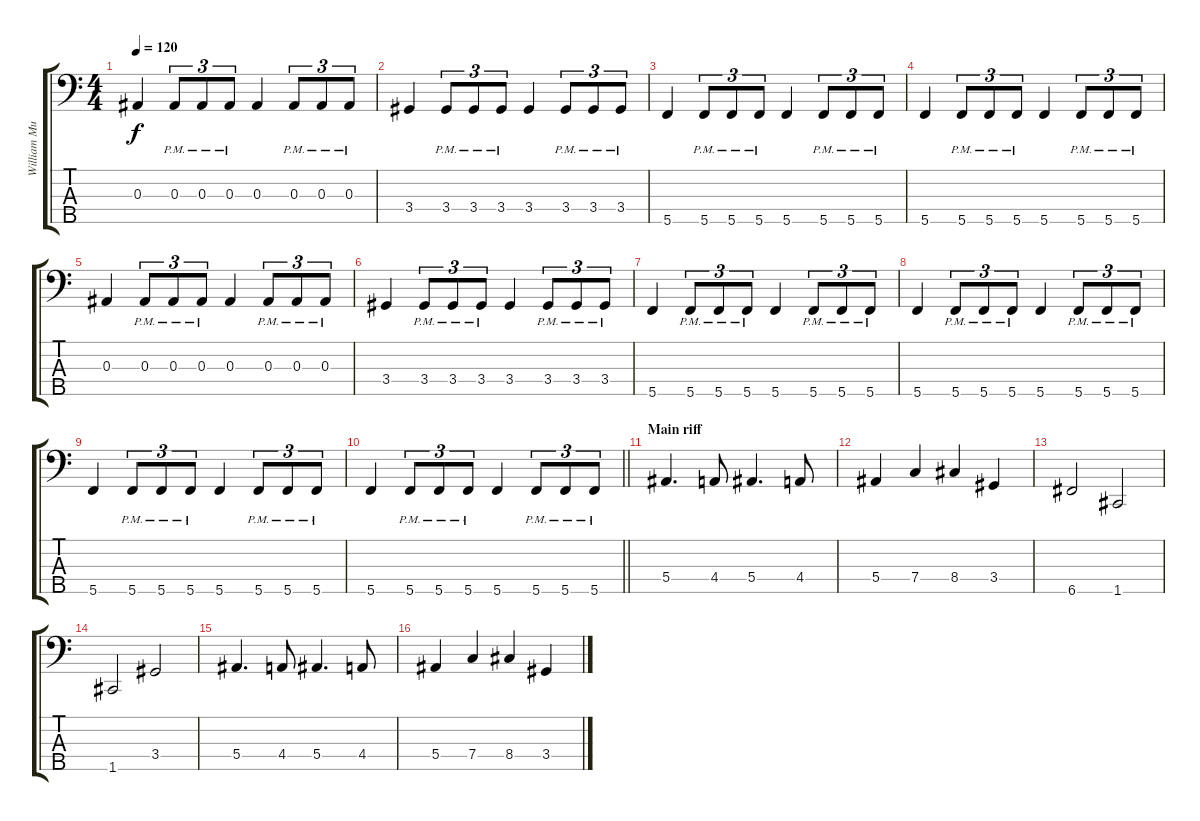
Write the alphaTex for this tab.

\track ("William Murderface" "William Mu") {instrument electricbassfinger}
\staff {score tabs}
\tuning (G2 Eb2 Bb1 F1 C1) {hide}
\ts (4 4)
\tempo 120
\clef f4
\ks c
0.3.4{dy f} 0.3{pm}.8{tu (3 2)} 0.3{pm}.8{tu (3 2)} 0.3{pm}.8{tu (3 2)} 0.3.4 0.3{pm}.8{tu (3 2)} 0.3{pm}.8{tu (3 2)} 0.3{pm}.8{tu (3 2)} |
3.4.4 3.4{pm}.8{tu (3 2)} 3.4{pm}.8{tu (3 2)} 3.4{pm}.8{tu (3 2)} 3.4.4 3.4{pm}.8{tu (3 2)} 3.4{pm}.8{tu (3 2)} 3.4{pm}.8{tu (3 2)} |
5.5.4 5.5{pm}.8{tu (3 2)} 5.5{pm}.8{tu (3 2)} 5.5{pm}.8{tu (3 2)} 5.5.4 5.5{pm}.8{tu (3 2)} 5.5{pm}.8{tu (3 2)} 5.5{pm}.8{tu (3 2)} |
5.5.4 5.5{pm}.8{tu (3 2)} 5.5{pm}.8{tu (3 2)} 5.5{pm}.8{tu (3 2)} 5.5.4 5.5{pm}.8{tu (3 2)} 5.5{pm}.8{tu (3 2)} 5.5{pm}.8{tu (3 2)} |
0.3.4 0.3{pm}.8{tu (3 2)} 0.3{pm}.8{tu (3 2)} 0.3{pm}.8{tu (3 2)} 0.3.4 0.3{pm}.8{tu (3 2)} 0.3{pm}.8{tu (3 2)} 0.3{pm}.8{tu (3 2)} |
3.4.4 3.4{pm}.8{tu (3 2)} 3.4{pm}.8{tu (3 2)} 3.4{pm}.8{tu (3 2)} 3.4.4 3.4{pm}.8{tu (3 2)} 3.4{pm}.8{tu (3 2)} 3.4{pm}.8{tu (3 2)} |
5.5.4 5.5{pm}.8{tu (3 2)} 5.5{pm}.8{tu (3 2)} 5.5{pm}.8{tu (3 2)} 5.5.4 5.5{pm}.8{tu (3 2)} 5.5{pm}.8{tu (3 2)} 5.5{pm}.8{tu (3 2)} |
5.5.4 5.5{pm}.8{tu (3 2)} 5.5{pm}.8{tu (3 2)} 5.5{pm}.8{tu (3 2)} 5.5.4 5.5{pm}.8{tu (3 2)} 5.5{pm}.8{tu (3 2)} 5.5{pm}.8{tu (3 2)} |
5.5.4 5.5{pm}.8{tu (3 2)} 5.5{pm}.8{tu (3 2)} 5.5{pm}.8{tu (3 2)} 5.5.4 5.5{pm}.8{tu (3 2)} 5.5{pm}.8{tu (3 2)} 5.5{pm}.8{tu (3 2)} |
\barLineRight lightlight
5.5.4 5.5{pm}.8{tu (3 2)} 5.5{pm}.8{tu (3 2)} 5.5{pm}.8{tu (3 2)} 5.5.4 5.5{pm}.8{tu (3 2)} 5.5{pm}.8{tu (3 2)} 5.5{pm}.8{tu (3 2)} |
\section ("" "Main riff")
5.4.4{d} 4.4.8 5.4.4{d} 4.4.8 |
5.4.4 7.4.4 8.4.4 3.4.4 |
6.5.2 1.5.2 |
1.5.2 3.4.2 |
5.4.4{d} 4.4.8 5.4.4{d} 4.4.8 |
5.4.4 7.4.4 8.4.4 3.4.4
